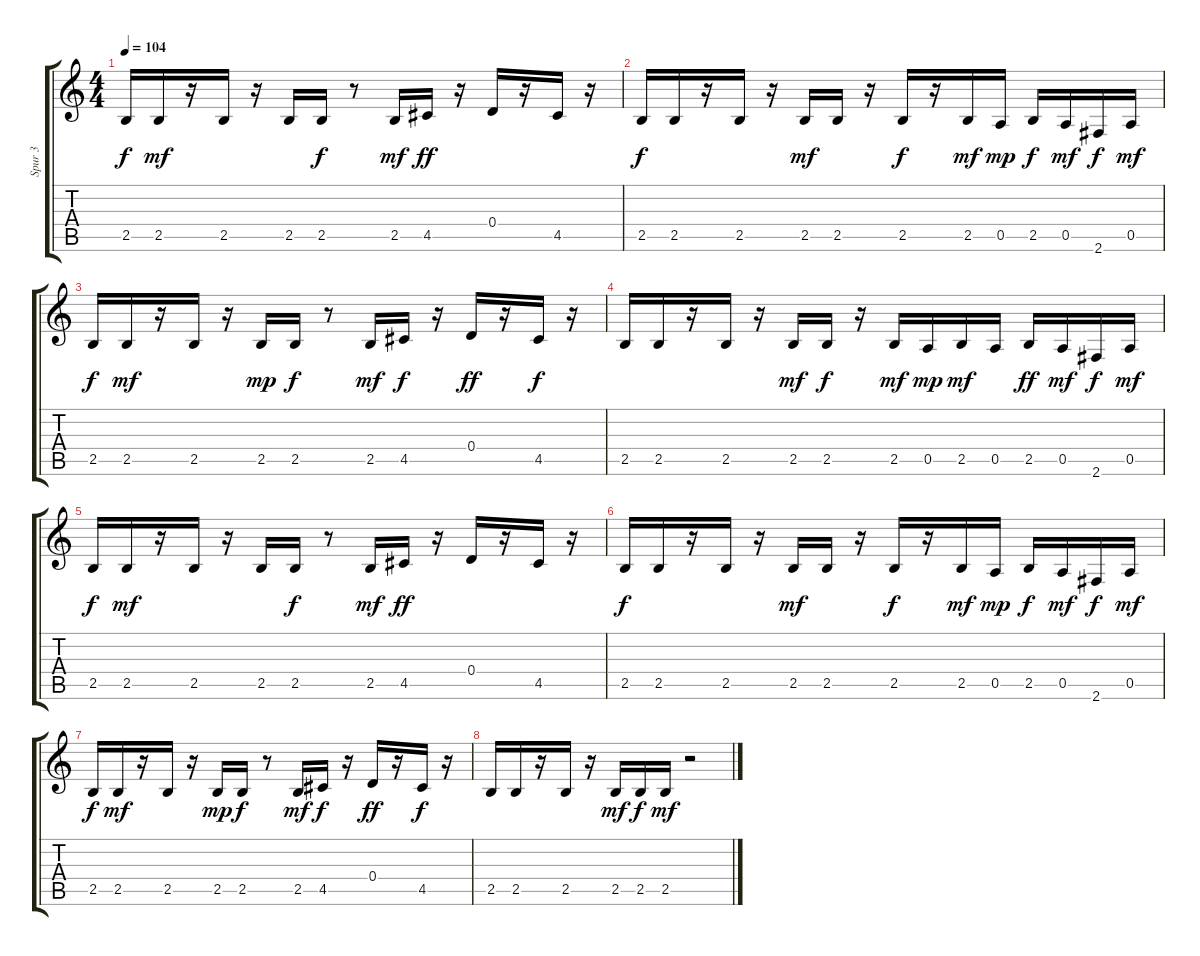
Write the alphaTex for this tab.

\track ("Spur 3" "Spur 3") {instrument electricguitarjazz}
\staff {score tabs}
\tuning (E4 B3 G3 D3 A2 E2) {hide}
\ts (4 4)
\tempo 104
\clef g2
\ks c
2.5.16{dy f} 2.5.16{dy mf} r.16 2.5.16 r.16 2.5.16 2.5.16{dy f} r.8 2.5.16{dy mf} 4.5.16{dy ff} r.16 0.4.16 r.16 4.5.16 r.16 |
2.5.16{dy f} 2.5.16 r.16 2.5.16 r.16 2.5.16{dy mf} 2.5.16 r.16 2.5.16{dy f} r.16 2.5.16{dy mf} 0.5.16{dy mp} 2.5.16{dy f} 0.5.16{dy mf} 2.6.16{dy f} 0.5.16{dy mf} |
2.5.16{dy f} 2.5.16{dy mf} r.16 2.5.16 r.16 2.5.16{dy mp} 2.5.16{dy f} r.8 2.5.16{dy mf} 4.5.16{dy f} r.16 0.4.16{dy ff} r.16 4.5.16{dy f} r.16 |
2.5.16 2.5.16 r.16 2.5.16 r.16 2.5.16{dy mf} 2.5.16{dy f} r.16 2.5.16{dy mf} 0.5.16{dy mp} 2.5.16{dy mf} 0.5.16 2.5.16{dy ff} 0.5.16{dy mf} 2.6.16{dy f} 0.5.16{dy mf} |
2.5.16{dy f} 2.5.16{dy mf} r.16 2.5.16 r.16 2.5.16 2.5.16{dy f} r.8 2.5.16{dy mf} 4.5.16{dy ff} r.16 0.4.16 r.16 4.5.16 r.16 |
2.5.16{dy f} 2.5.16 r.16 2.5.16 r.16 2.5.16{dy mf} 2.5.16 r.16 2.5.16{dy f} r.16 2.5.16{dy mf} 0.5.16{dy mp} 2.5.16{dy f} 0.5.16{dy mf} 2.6.16{dy f} 0.5.16{dy mf} |
2.5.16{dy f} 2.5.16{dy mf} r.16 2.5.16 r.16 2.5.16{dy mp} 2.5.16{dy f} r.8 2.5.16{dy mf} 4.5.16{dy f} r.16 0.4.16{dy ff} r.16 4.5.16{dy f} r.16 |
2.5.16 2.5.16 r.16 2.5.16 r.16 2.5.16{dy mf} 2.5.16{dy f} 2.5.16{dy mf} r.2
